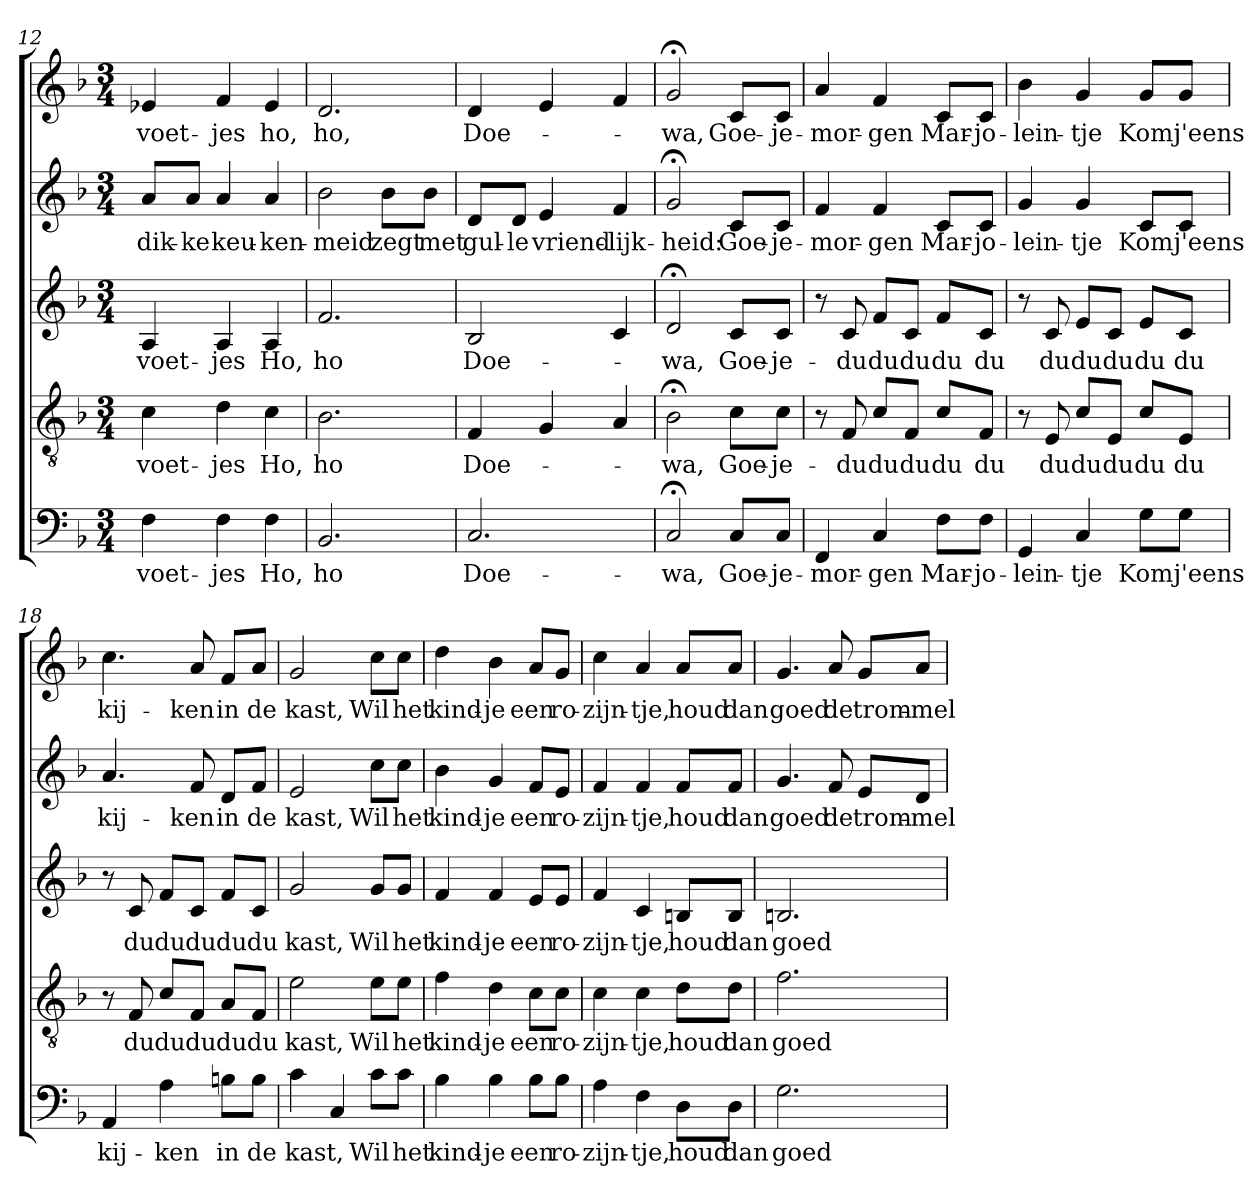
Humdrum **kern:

**kern	**text	**kern	**text	**kern	**text	**kern	**text	**kern	**text
*part5	*part5	*part4	*part4	*part3	*part3	*part2	*part2	*part1	*part1
*staff5	*staff5	*staff4	*staff4	*staff3	*staff3	*staff2	*staff2	*staff1	*staff1
*clefF4	*	*clefGv2	*	*clefG2	*	*clefG2	*	*clefG2	*
*k[b-]	*	*k[b-]	*	*k[b-]	*	*k[b-]	*	*k[b-]	*
*F:	*	*F:	*	*F:	*	*F:	*	*F:	*
*M3/4	*	*M3/4	*	*M3/4	*	*M3/4	*	*M3/4	*
=12	=12	=12	=12	=12	=12	=12	=12	=12	=12
!	!LO:LY:b	!	!LO:LY:b	!	!LO:LY:b	!	!LO:LY:b	!	!LO:LY:b
4F\	-voet-	4c\	-voet-	4A/	-voet-	8a/L	dik-	4e-X/	voet-
!	!	!	!	!	!	!	!LO:LY:b	!	!
.	.	.	.	.	.	8a/J	-ke	.	.
!	!LO:LY:b	!	!LO:LY:b	!	!LO:LY:b	!	!LO:LY:b	!	!LO:LY:b
4F\	-jes	4d\	-jes	4A/	-jes	4a/	keu-	4f/	-jes
!	!LO:LY:b	!	!LO:LY:b	!	!LO:LY:b	!	!LO:LY:b	!	!LO:LY:b
4F\	Ho,	4c\	Ho,	4A/	Ho,	4a/	-ken-	4e-/	ho,
=13	=13	=13	=13	=13	=13	=13	=13	=13	=13
!	!LO:LY:b	!	!LO:LY:b	!	!LO:LY:b	!	!LO:LY:b	!	!LO:LY:b
2.BB-/	ho	2.B-\	ho	2.f/	ho	2b-\	-meid	2.d/	ho,
!	!	!	!	!	!	!	!LO:LY:b	!	!
.	.	.	.	.	.	8b-\L	zegt	.	.
!	!	!	!	!	!	!	!LO:LY:b	!	!
.	.	.	.	.	.	8b-\J	met	.	.
=14	=14	=14	=14	=14	=14	=14	=14	=14	=14
!	!LO:LY:b	!	!LO:LY:b	!	!LO:LY:b	!	!LO:LY:b	!	!LO:LY:b
2.C/	Doe-	4F/	Doe-	2B-/	Doe-	8d/L	gul-	4d/	Doe-
!	!	!	!	!	!	!	!LO:LY:b	!	!
.	.	.	.	.	.	8d/J	-le	.	.
!	!	!	!	!	!	!	!LO:LY:b	!	!
.	.	4G/	.	.	.	4e/	vriend-	4e/	.
!	!	!	!	!	!	!	!LO:LY:b	!	!
.	.	4A/	.	4c/	.	4f/	-lijk-	4f/	.
=15	=15	=15	=15	=15	=15	=15	=15	=15	=15
!	!LO:LY:b	!	!LO:LY:b	!	!LO:LY:b	!	!LO:LY:b	!	!LO:LY:b
2C;</	-wa,	2B-;<\	-wa,	2d;</	-wa,	2g;</	-heid:	2g;</	-wa,
!	!LO:LY:b	!	!LO:LY:b	!	!LO:LY:b	!	!LO:LY:b	!	!LO:LY:b
8C/L	Goe-	8c\L	Goe-	8c/L	Goe-	8c/L	Goe-	8c/L	Goe-
!	!LO:LY:b	!	!LO:LY:b	!	!LO:LY:b	!	!LO:LY:b	!	!LO:LY:b
8C/J	-je-	8c\J	-je-	8c/J	-je-	8c/J	-je-	8c/J	-je-
!!LO:PB:g=z
=16	=16	=16	=16	=16	=16	=16	=16	=16	=16
!	!LO:LY:b	!	!	!	!	!	!LO:LY:b	!	!LO:LY:b
4FF/	-mor-	8r	.	8r	.	4f/	-mor-	4a/	-mor-
!	!	!	!LO:LY:b	!	!LO:LY:b	!	!	!	!
.	.	8F/	-du	8c/	-du	.	.	.	.
!	!LO:LY:b	!	!LO:LY:b	!	!LO:LY:b	!	!LO:LY:b	!	!LO:LY:b
4C/	-gen	8c/L	du	8f/L	du	4f/	-gen	4f/	-gen
!	!	!	!LO:LY:b	!	!LO:LY:b	!	!	!	!
.	.	8F/J	du	8c/J	du	.	.	.	.
!	!LO:LY:b	!	!LO:LY:b	!	!LO:LY:b	!	!LO:LY:b	!	!LO:LY:b
8F\L	Mar-	8c/L	du	8f/L	du	8c/L	Mar-	8c/L	Mar-
!	!LO:LY:b	!	!LO:LY:b	!	!LO:LY:b	!	!LO:LY:b	!	!LO:LY:b
8F\J	-jo-	8F/J	du	8c/J	du	8c/J	-jo-	8c/J	-jo-
=17	=17	=17	=17	=17	=17	=17	=17	=17	=17
!	!LO:LY:b	!	!	!	!	!	!LO:LY:b	!	!LO:LY:b
4GG/	-lein-	8r	.	8r	.	4g/	-lein-	4b-\	-lein-
!	!	!	!LO:LY:b	!	!LO:LY:b	!	!	!	!
.	.	8E/	du	8c/	du	.	.	.	.
!	!LO:LY:b	!	!LO:LY:b	!	!LO:LY:b	!	!LO:LY:b	!	!LO:LY:b
4C/	-tje	8c/L	du	8e/L	du	4g/	-tje	4g/	-tje
!	!	!	!LO:LY:b	!	!LO:LY:b	!	!	!	!
.	.	8E/J	du	8c/J	du	.	.	.	.
!	!LO:LY:b	!	!LO:LY:b	!	!LO:LY:b	!	!LO:LY:b	!	!LO:LY:b
8G\L	Kom	8c/L	du	8e/L	du	8c/L	Kom	8g/L	Kom
!	!LO:LY:b	!	!LO:LY:b	!	!LO:LY:b	!	!LO:LY:b	!	!LO:LY:b
8G\J	j'eens	8E/J	du	8c/J	du	8c/J	j'eens	8g/J	j'eens
=18	=18	=18	=18	=18	=18	=18	=18	=18	=18
!	!LO:LY:b	!	!	!	!	!	!LO:LY:b	!	!LO:LY:b
4AA/	kij-	8r	.	8r	.	4.a/	kij-	4.cc\	kij-
!	!	!	!LO:LY:b	!	!LO:LY:b	!	!	!	!
.	.	8F/	du	8c/	du	.	.	.	.
!	!LO:LY:b	!	!LO:LY:b	!	!LO:LY:b	!	!	!	!
4A\	-ken	8c/L	du	8f/L	du	.	.	.	.
!	!	!	!LO:LY:b	!	!LO:LY:b	!	!LO:LY:b	!	!LO:LY:b
.	.	8F/J	du	8c/J	du	8f/	-ken	8a/	-ken
!	!LO:LY:b	!	!LO:LY:b	!	!LO:LY:b	!	!LO:LY:b	!	!LO:LY:b
8Bn\L	in	8A/L	du	8f/L	du	8d/L	in	8f/L	in
!	!LO:LY:b	!	!LO:LY:b	!	!LO:LY:b	!	!LO:LY:b	!	!LO:LY:b
8B\J	de	8F/J	du	8c/J	du	8f/J	de	8a/J	de
=19	=19	=19	=19	=19	=19	=19	=19	=19	=19
!	!LO:LY:b	!	!LO:LY:b	!	!LO:LY:b	!	!LO:LY:b	!	!LO:LY:b
4c\	kast,	2e\	kast,	2g/	kast,	2e/	kast,	2g/	kast,
4C/	.	.	.	.	.	.	.	.	.
!	!LO:LY:b	!	!LO:LY:b	!	!LO:LY:b	!	!LO:LY:b	!	!LO:LY:b
8c\L	Wil	8e\L	Wil	8g/L	Wil	8cc\L	Wil	8cc\L	Wil
!	!LO:LY:b	!	!LO:LY:b	!	!LO:LY:b	!	!LO:LY:b	!	!LO:LY:b
8c\J	het	8e\J	het	8g/J	het	8cc\J	het	8cc\J	het
=20	=20	=20	=20	=20	=20	=20	=20	=20	=20
!	!LO:LY:b	!	!LO:LY:b	!	!LO:LY:b	!	!LO:LY:b	!	!LO:LY:b
4B-\	kind-	4f\	kind-	4f/	kind-	4b-\	kind-	4dd\	kind-
!	!LO:LY:b	!	!LO:LY:b	!	!LO:LY:b	!	!LO:LY:b	!	!LO:LY:b
4B-\	-je	4d\	-je	4f/	-je	4g/	-je	4b-\	-je
!	!LO:LY:b	!	!LO:LY:b	!	!LO:LY:b	!	!LO:LY:b	!	!LO:LY:b
8B-\L	een	8c\L	een	8e/L	een	8f/L	een	8a/L	een
!	!LO:LY:b	!	!LO:LY:b	!	!LO:LY:b	!	!LO:LY:b	!	!LO:LY:b
8B-\J	ro-	8c\J	ro-	8e/J	ro-	8e/J	ro-	8g/J	ro-
!!LO:LB:g=z
=21	=21	=21	=21	=21	=21	=21	=21	=21	=21
!	!LO:LY:b	!	!LO:LY:b	!	!LO:LY:b	!	!LO:LY:b	!	!LO:LY:b
4A\	-zijn-	4c\	-zijn-	4f/	-zijn-	4f/	-zijn-	4cc\	-zijn-
!	!LO:LY:b	!	!LO:LY:b	!	!LO:LY:b	!	!LO:LY:b	!	!LO:LY:b
4F\	-tje,	4c\	-tje,	4c/	-tje,	4f/	-tje,	4a/	-tje,
!	!LO:LY:b	!	!LO:LY:b	!	!LO:LY:b	!	!LO:LY:b	!	!LO:LY:b
8D\L	houd	8d\L	houd	8Bn/L	houd	8f/L	houd	8a/L	houd
!	!LO:LY:b	!	!LO:LY:b	!	!LO:LY:b	!	!LO:LY:b	!	!LO:LY:b
8D\J	dan	8d\J	dan	8B/J	dan	8f/J	dan	8a/J	dan
=22	=22	=22	=22	=22	=22	=22	=22	=22	=22
!	!LO:LY:b	!	!LO:LY:b	!	!LO:LY:b	!	!LO:LY:b	!	!LO:LY:b
2.G\	goed	2.f\	goed	2.Bn/	goed	4.g/	goed	4.g/	goed
!	!	!	!	!	!	!	!LO:LY:b	!	!LO:LY:b
.	.	.	.	.	.	8f/	de	8a/	de
!	!	!	!	!	!	!	!LO:LY:b	!	!LO:LY:b
.	.	.	.	.	.	8e/L	trom-	8g/L	trom-
!	!	!	!	!	!	!	!LO:LY:b	!	!LO:LY:b
.	.	.	.	.	.	8d/J	-mel	8a/J	-mel
=	=	=	=	=	=	=	=	=	=
*-	*-	*-	*-	*-	*-	*-	*-	*-	*-
